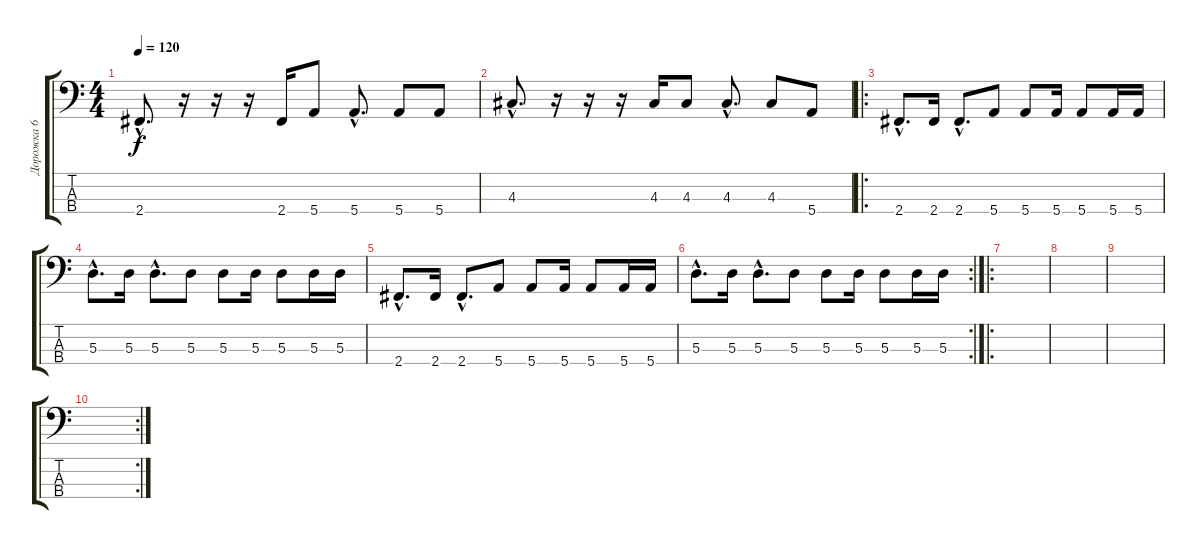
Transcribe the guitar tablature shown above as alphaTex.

\track ("Дорожка 6" "Дорожка 6") {instrument electricguitarclean}
\staff {score tabs}
\tuning (G2 D2 A1 E1) {hide}
\ts (4 4)
\tempo 120
\clef f4
\ks c
2.4{hac}.8{d dy f} r.16 r.16 r.16 2.4.16 5.4.8 5.4{hac}.8{d} 5.4.8 5.4.8 |
4.3{hac}.8{d} r.16 r.16 r.16 4.3.16 4.3.8 4.3{hac}.8{d} 4.3.8 5.4.8 |
\ro
2.4{hac}.8{d} 2.4.16 2.4{hac}.8{d} 5.4.8 5.4.8 5.4.16 5.4.8 5.4.16 5.4.16 |
5.3{hac}.8{d} 5.3.16 5.3{hac}.8{d} 5.3.8 5.3.8 5.3.16 5.3.8 5.3.16 5.3.16 |
2.4{hac}.8{d} 2.4.16 2.4{hac}.8{d} 5.4.8 5.4.8 5.4.16 5.4.8 5.4.16 5.4.16 |
\rc 2
5.3{hac}.8{d} 5.3.16 5.3{hac}.8{d} 5.3.8 5.3.8 5.3.16 5.3.8 5.3.16 5.3.16 |
\ro
|
|
|
\rc 2
